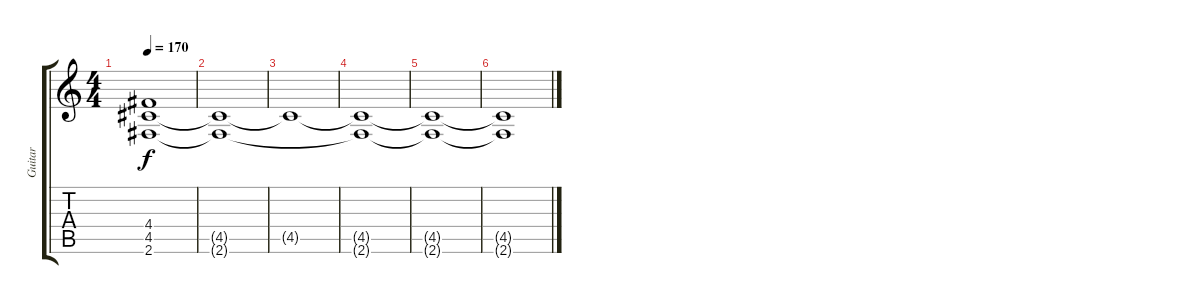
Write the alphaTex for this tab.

\track ("Guitar" "Guitar") {instrument distortionguitar}
\staff {score tabs}
\tuning (E4 B3 G3 D3 A2 E2) {hide}
\ts (4 4)
\tempo 170
\clef g2
\ks c
(4.4{t} 4.5{t} 2.6{t}).1{dy f} |
(4.5{t} 2.6{t}).1 |
4.5{t}.1 |
(4.5{t} 2.6{t}).1 |
(4.5{t} 2.6{t}).1 |
(4.5{t} 2.6{t}).1
